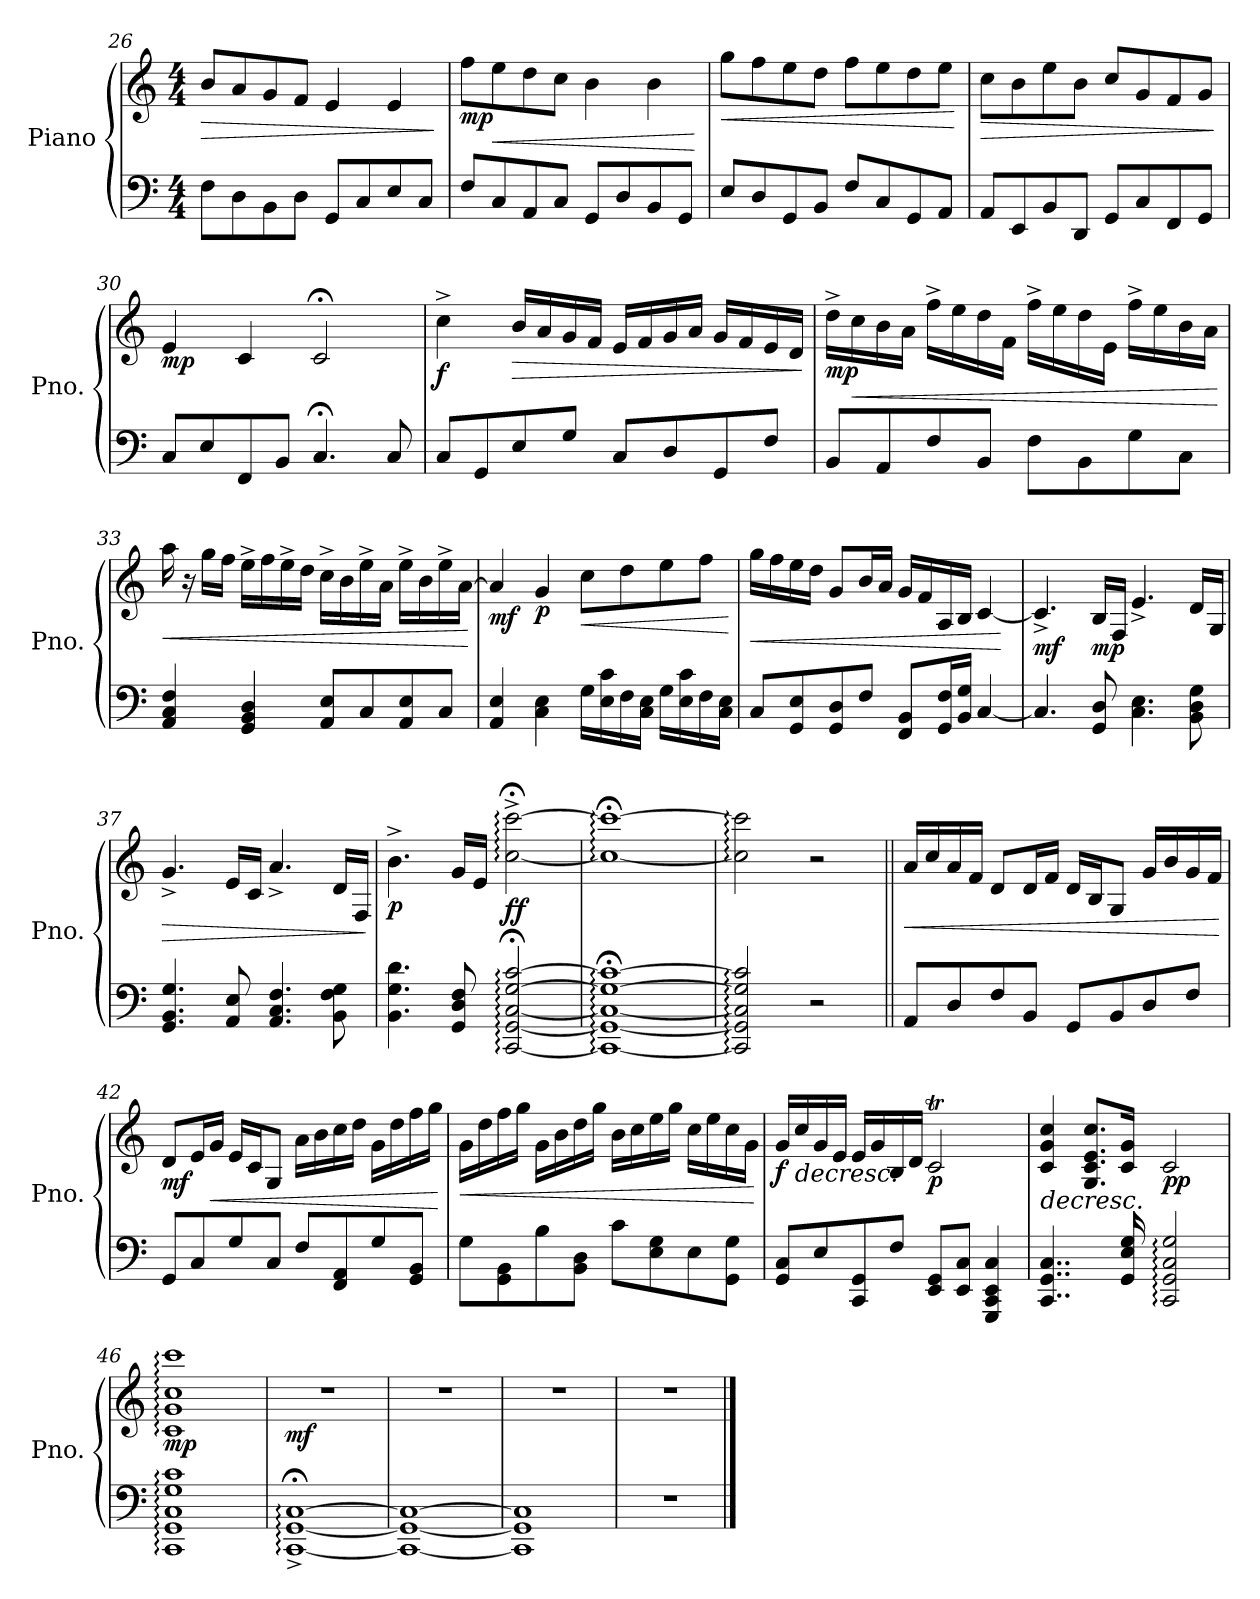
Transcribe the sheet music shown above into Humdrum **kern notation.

**kern	**kern	**dynam
*part1	*part1	*part1
*staff2	*staff1	*staff1/2
*I"Piano	*	*
*I'Pno.	*	*
*clefF4	*clefG2	*
*k[]	*k[]	*
*M4/4	*M4/4	*
=26	=26	=26
!	!	!LO:HP:b
8F\L	8b/L	>
8D\	8a/	.
8BB\	8g/	.
8D\J	8f/J	.
8GG/L	4e/	.
8C/	.	.
8E/	4e/	.
8C/J	.	.
.	.	]
=27	=27	=27
!	!	!LO:DY:b
8F/L	8ff\L	mp
!	!	!LO:HP:b
8C/	8ee\	<
8AA/	8dd\	.
8C/J	8cc\J	.
8GG/L	4b\	.
8D/	.	.
8BB/	4b\	.
8GG/J	.	.
.	.	[
=28	=28	=28
!	!	!LO:HP:b
8E/L	8gg\L	<
8D/	8ff\	.
8GG/	8ee\	.
8BB/J	8dd\J	.
8F/L	8ff\L	.
8C/	8ee\	.
8GG/	8dd\	.
8AA/J	8ee\J	.
.	.	[
!!LO:LB:g=z
=29	=29	=29
!	!	!LO:HP:b
8AA/L	8cc\L	>
8EE/	8b\	.
8BB/	8ee\	.
8DD/J	8b\J	.
8GG/L	8cc/L	.
8C/	8g/	.
8FF/	8f/	.
8GG/J	8g/J	.
.	.	]
=30	=30	=30
!	!	!LO:DY:b
8C/L	4e/	mp
8E/	.	.
8FF/	4c/	.
8BB/J	.	.
4.C;</	2c;</	.
8C/	.	.
=31	=31	=31
!	!	!LO:DY:b
8C/L	4cc^\	f
8GG/	.	.
!	!	!LO:HP:b
8E/	16b/LL	>
.	16a/	.
8G/J	16g/	.
.	16f/JJ	.
8C/L	16e/LL	.
.	16f/	.
8D/	16g/	.
.	16a/JJ	.
8GG/	16g/LL	.
.	16f/	.
8F/J	16e/	.
.	16d/JJ	.
.	.	]
=32	=32	=32
!	!	!LO:DY:b
8BB/L	16dd^\LL	mp
!	!	!LO:HP:b
.	16cc\	<
8AA/	16b\	.
.	16a\JJ	.
8F/	16ff^\LL	.
.	16ee\	.
8BB/J	16dd\	.
.	16f\JJ	.
8F\L	16ff^\LL	.
.	16ee\	.
8BB\	16dd\	.
.	16e\JJ	.
8G\	16ff^\LL	.
.	16ee\	.
8C\J	16b\	.
.	16a\JJ	.
.	.	[
!!LO:LB:g=z
=33	=33	=33
!	!	!LO:HP:b
4AA/ 4C/ 4F/	16aa\	<
.	16r	.
.	16gg\LL	.
.	16ff\JJ	.
4GG/ 4BB/ 4D/	16ee^\LL	.
.	16ff\	.
.	16ee^\	.
.	16dd\JJ	.
8AA/ 8E/L	16cc^\LL	.
.	16b\	.
8C/	16ee^\	.
.	16a\JJ	.
8AA/ 8E/	16ee^\LL	.
.	16b\	.
8C/J	16ee^\	.
.	[16a\JJ	.
.	.	[
=34	=34	=34
!	!	!LO:DY:b
4AA/ 4E/	4a/]	mf
!	!	!LO:DY:b
4C\ 4E\	4g/	p
!	!	!LO:HP:b
16G\LL	8cc\L	<
16E\ 16c\	.	.
16F\	8dd\	.
16C\ 16E\JJ	.	.
16G\LL	8ee\	.
16E\ 16c\	.	.
16F\	8ff\J	.
16C\ 16E\JJ	.	.
.	.	[
=35	=35	=35
!	!	!LO:HP:b
8C/L	16gg\LL	<
.	16ff\	.
8GG/ 8E/	16ee\	.
.	16dd\JJ	.
8GG/ 8D/	8g/L	.
8F/J	16b/L	.
.	16a/JJ	.
8FF/ 8BB/L	16g/LL	.
.	16f/	.
16GG/ 16F/L	16A/	.
16BB/ 16G/JJ	16B/JJ	.
[4C/	[4c/	.
.	.	[
=36	=36	=36
!	!	!LO:DY:b
4.C/]	4.c^/]	mf
!	!	!LO:DY:b
8GG/ 8D/	16B/LL	mp
.	16F/JJ	.
4.C\ 4.E\	4.e^/	.
8BB\ 8D\ 8G\	16d/LL	.
.	16G/JJ	.
!!LO:LB:g=z
=37	=37	=37
!	!	!LO:HP:b
4.GG/ 4.BB/ 4.G/	4.g^/	>
8AA/ 8E/	16e/LL	.
.	16c/JJ	.
4.AA/ 4.C/ 4.F/	4.a^/	.
8BB\ 8F\ 8G\	16d/LL	.
.	16F/JJ	.
.	.	]
=38	=38	=38
!	!	!LO:DY:b
4.BB\ 4.G\ 4.d\	4.b^\	p
8GG/ 8D/ 8F/	16g/LL	.
.	16e/JJ	.
!	!	!LO:DY:b
[2CC/;<: [2GG/;<: [2C/;<: [2G/;<: [2c/;<:	[2cc\;<:^ [2ccc\;<:^	ff
=39	=39	=39
1CC_;<: 1GG_;<: 1C_;<: 1G_;<: 1c_;<:	1cc_;<: 1ccc_;<:	.
=40	=40	=40
2CC/]: 2GG/]: 2C/]: 2G/]: 2c/]:	2cc\]: 2ccc\]:	.
2r	2r	.
=41||	=41||	=41||
!	!	!LO:HP:b
8AA/L	16a/LL	<
.	16cc/	.
8D/	16a/	.
.	16f/JJ	.
8F/	8d/L	.
8BB/J	16d/L	.
.	16f/JJ	.
8GG/L	16d/LL	.
.	16B/J	.
8BB/	8G/J	.
8D/	16g/LL	.
.	16b/	.
8F/J	16g/	.
.	16f/JJ	.
.	.	[
!!LO:PB:g=z
=42	=42	=42
!	!	!LO:DY:b
8GG/L	8d/L	mf
8C/	16e/L	.
!	!	!LO:HP:b
.	16g/JJ	<
8G/	16e/LL	.
.	16c/J	.
8C/J	8G/J	.
8F/L	16a\LL	.
.	16b\	.
8FF/ 8AA/	16cc\	.
.	16dd\JJ	.
8G/	16g\LL	.
.	16dd\	.
8GG/ 8BB/J	16ff\	.
.	16gg\JJ	.
.	.	[
=43	=43	=43
!	!	!LO:HP:b
8G\L	16g\LL	<
.	16dd\	.
8GG\ 8BB\	16ff\	.
.	16gg\JJ	.
8B\	16g\LL	.
.	16b\	.
8BB\ 8D\J	16dd\	.
.	16gg\JJ	.
8c\L	16b\LL	.
.	16cc\	.
8E\ 8G\	16ee\	.
.	16gg\JJ	.
8E\	16cc\LL	.
.	16ee\	.
8GG\ 8G\J	16cc\	.
.	16g\JJ	.
.	.	[
=44	=44	=44
!	!	!LO:DY:b
8GG/ 8C/L	16g/LL	f
!	!	!LO:HP:b
.	16cc/	>
8E/	16g/	.
.	16e/JJ	.
8CC/ 8GG/	16e/LL	.
.	16g/	.
8F/J	16B/	.
.	16d/JJ	.
!	!	!LO:DY:b
8EE/ 8GG/L	2cT/	p
8EE/ 8C/J	.	.
4GGG/ 4CC/ 4EE/ 4C/	.	.
.	.	]
!!LO:LB:g=z
=45	=45	=45
*	*MM79	*
!	!	!LO:HP:b
4..CC/ 4..GG/ 4..C/	4c/ 4g/ 4cc/	>
.	8.G/ 8.c/ 8.e/ 8.cc/L	.
16GG/ 16E/ 16G/	16c/ 16g/Jk	.
!	!	!LO:DY:b
2CC/: 2GG/: 2C/: 2G/:	2c/	pp
.	.	]
=46	=46	=46
!	!	!LO:DY:b
1CC: 1GG: 1C: 1G: 1c:	1c: 1g: 1cc: 1ccc:	mp
=47	=47	=47
!	!	!LO:DY:b
[1CC;<:^ [1GG;<:^ [1C;<:^	1r	mf
=48	=48	=48
1CC_ 1GG_ 1C_	1r	.
=49	=49	=49
1CC] 1GG] 1C]	1r	.
=50	=50	=50
1r	1r	.
==	==	==
*-	*-	*-
